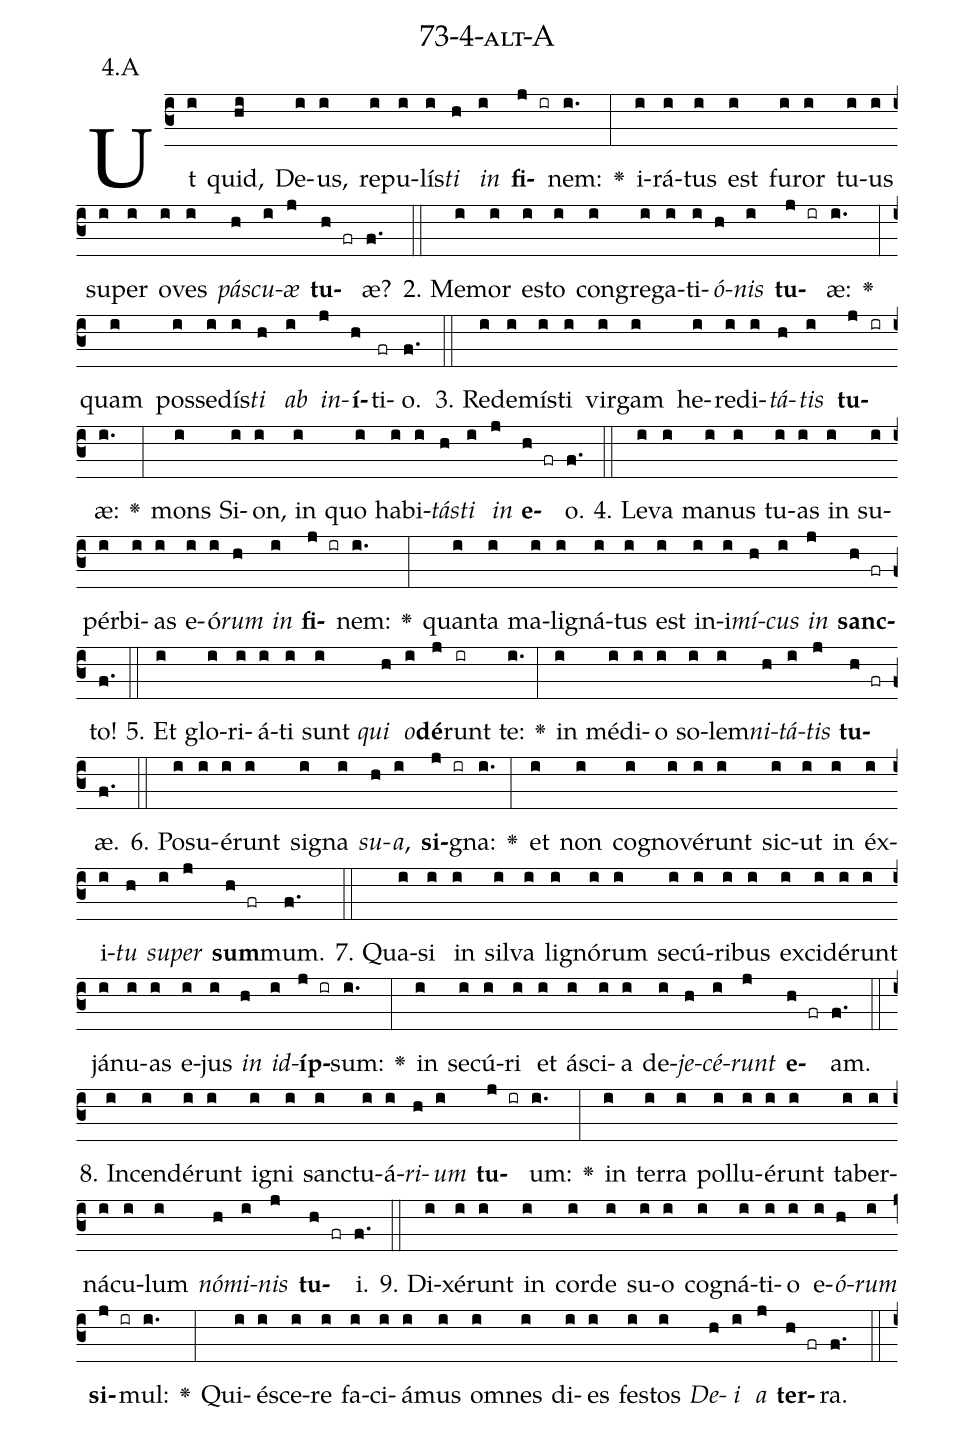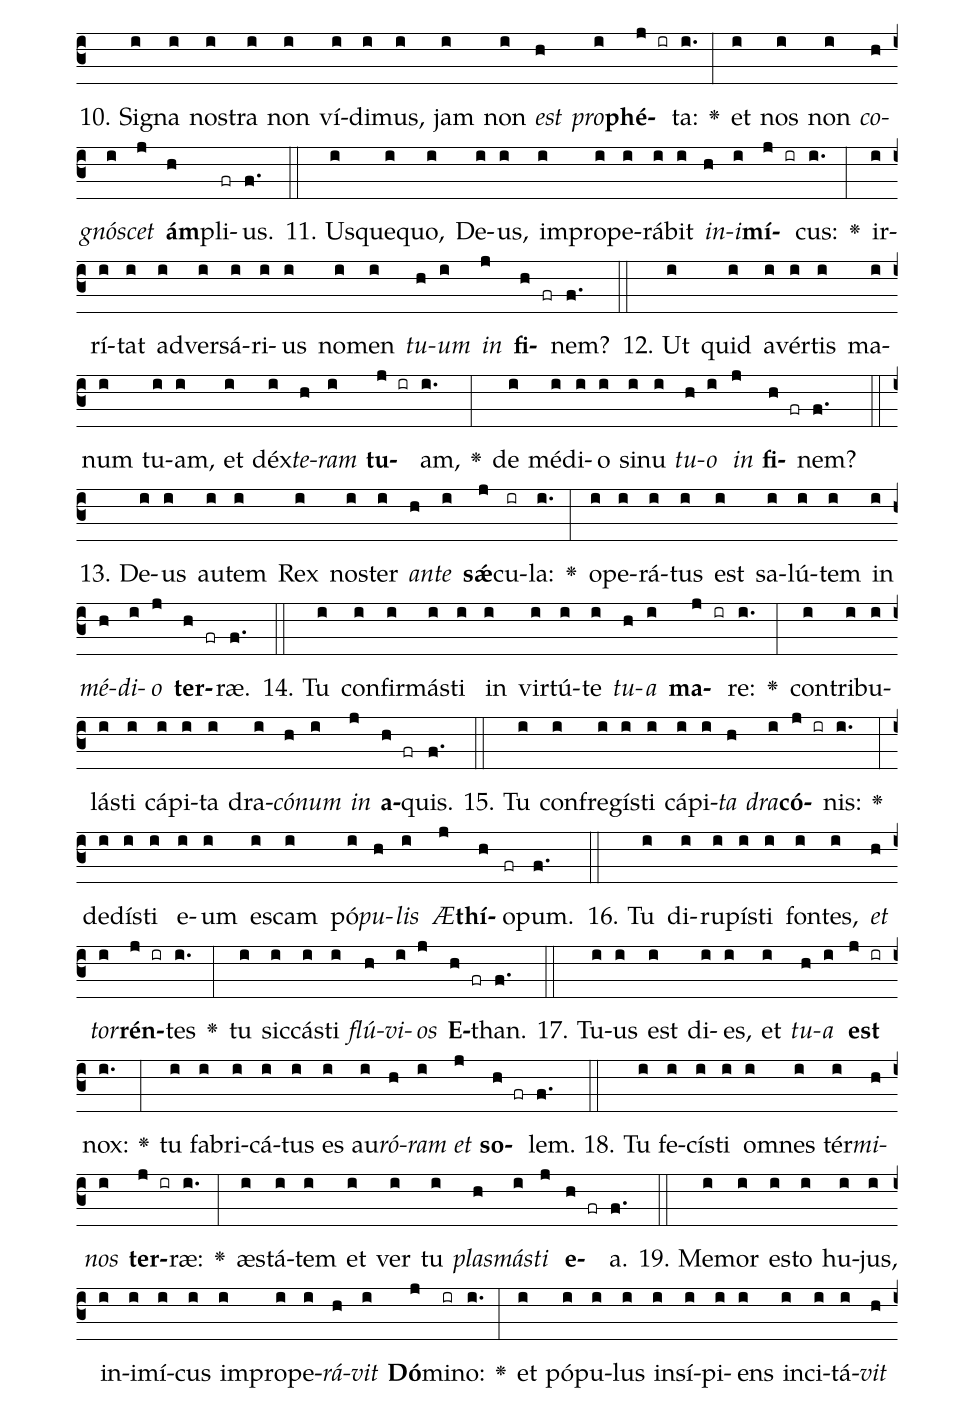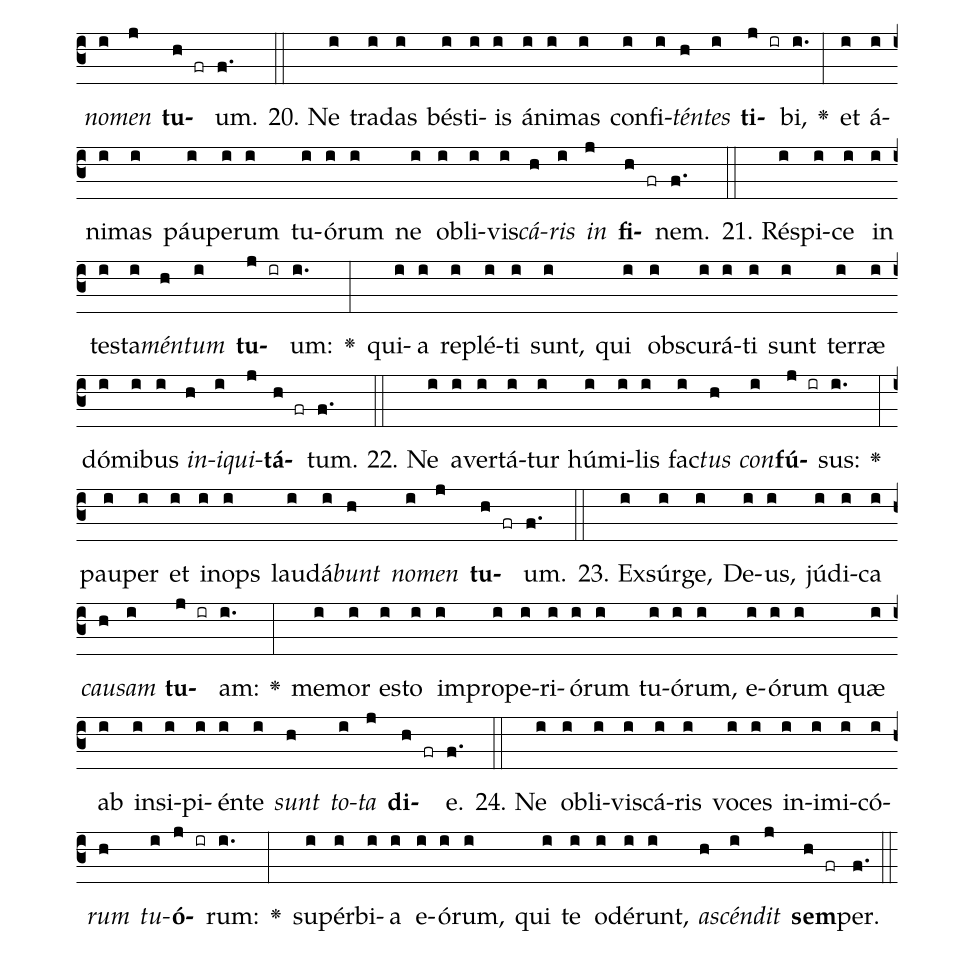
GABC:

name: 73-4-alt-A;
annotation: 4.A;
%%
(c3)Ut(i) quid,(hi) De(i)us,(i) re(i)pu(i)lís(i)<i>ti</i>(h) <i>in</i>(i) <b>fi</b>(j ir)nem:(i.) <v>\greheightstar</v>(:) i(i)rá(i)tus(i) est(i) fu(i)ror(i) tu(i)us(i) su(i)per(i) o(i)ves(i) <i>pás</i>(h)<i>cu</i>(i)<i>æ</i>(j) <b>tu</b>(h fr)æ?(f.) (::)
2. Me(i)mor(i) es(i)to(i) con(i)gre(i)ga(i)ti(i)<i>ó</i>(h)<i>nis</i>(i) <b>tu</b>(j ir)æ:(i.) <v>\greheightstar</v>(:) quam(i) pos(i)se(i)dís(i)<i>ti</i>(h) <i>ab</i>(i) <i>in</i>(j)<b>í</b>(h)ti(fr)o.(f.) (::)
3. Red(i)e(i)mís(i)ti(i) vir(i)gam(i) he(i)re(i)di(i)<i>tá</i>(h)<i>tis</i>(i) <b>tu</b>(j ir)æ:(i.) <v>\greheightstar</v>(:) mons(i) Si(i)on,(i) in(i) quo(i) ha(i)bi(i)<i>tás</i>(h)<i>ti</i>(i) <i>in</i>(j) <b>e</b>(h fr)o.(f.) (::)
4. Le(i)va(i) ma(i)nus(i) tu(i)as(i) in(i) su(i)pér(i)bi(i)as(i) e(i)ó(i)<i>rum</i>(h) <i>in</i>(i) <b>fi</b>(j ir)nem:(i.) <v>\greheightstar</v>(:) quan(i)ta(i) ma(i)li(i)gná(i)tus(i) est(i) in(i)i(i)<i>mí</i>(h)<i>cus</i>(i) <i>in</i>(j) <b>sanc</b>(h fr)to!(f.) (::)
5. Et(i) glo(i)ri(i)á(i)ti(i) sunt(i) <i>qui</i>(h) <i>o</i>(i)<b>dé</b>(j)runt(ir) te:(i.) <v>\greheightstar</v>(:) in(i) mé(i)di(i)o(i) so(i)lem(i)<i>ni</i>(h)<i>tá</i>(i)<i>tis</i>(j) <b>tu</b>(h fr)æ.(f.) (::)
6. Po(i)su(i)é(i)runt(i) si(i)gna(i) <i>su</i>(h)<i>a</i>,(i) <b>si</b>(j ir)gna:(i.) <v>\greheightstar</v>(:) et(i) non(i) co(i)gno(i)vé(i)runt(i) sic(i)ut(i) in(i) éx(i)i(i)<i>tu</i>(h) <i>su</i>(i)<i>per</i>(j) <b>sum</b>(h fr)mum.(f.) (::)
7. Qua(i)si(i) in(i) sil(i)va(i) li(i)gnó(i)rum(i) se(i)cú(i)ri(i)bus(i) ex(i)ci(i)dé(i)runt(i) já(i)nu(i)as(i) e(i)jus(i) <i>in</i>(h) <i>id</i>(i)<b>íp</b>(j ir)sum:(i.) <v>\greheightstar</v>(:) in(i) se(i)cú(i)ri(i) et(i) á(i)sci(i)a(i) de(i)<i>je</i>(h)<i>cé</i>(i)<i>runt</i>(j) <b>e</b>(h fr)am.(f.) (::)
8. In(i)cen(i)dé(i)runt(i) i(i)gni(i) sanc(i)tu(i)á(i)<i>ri</i>(h)<i>um</i>(i) <b>tu</b>(j ir)um:(i.) <v>\greheightstar</v>(:) in(i) ter(i)ra(i) pol(i)lu(i)é(i)runt(i) ta(i)ber(i)ná(i)cu(i)lum(i) <i>nó</i>(h)<i>mi</i>(i)<i>nis</i>(j) <b>tu</b>(h fr)i.(f.) (::)
9. Di(i)xé(i)runt(i) in(i) cor(i)de(i) su(i)o(i) co(i)gná(i)ti(i)o(i) e(i)<i>ó</i>(h)<i>rum</i>(i) <b>si</b>(j ir)mul:(i.) <v>\greheightstar</v>(:) Qui(i)é(i)sce(i)re(i) fa(i)ci(i)á(i)mus(i) om(i)nes(i) di(i)es(i) fes(i)tos(i) <i>De</i>(h)<i>i</i>(i) <i>a</i>(j) <b>ter</b>(h fr)ra.(f.) (::)
10. Si(i)gna(i) nos(i)tra(i) non(i) ví(i)di(i)mus,(i) jam(i) non(i) <i>est</i>(h) <i>pro</i>(i)<b>phé</b>(j ir)ta:(i.) <v>\greheightstar</v>(:) et(i) nos(i) non(i) <i>co</i>(h)<i>gnó</i>(i)<i>scet</i>(j) <b>ám</b>(h)pli(fr)us.(f.) (::)
11. Us(i)que(i)quo,(i) De(i)us,(i) im(i)pro(i)pe(i)rá(i)bit(i) <i>in</i>(h)<i>i</i>(i)<b>mí</b>(j ir)cus:(i.) <v>\greheightstar</v>(:) ir(i)rí(i)tat(i) ad(i)ver(i)sá(i)ri(i)us(i) no(i)men(i) <i>tu</i>(h)<i>um</i>(i) <i>in</i>(j) <b>fi</b>(h fr)nem?(f.) (::)
12. Ut(i) quid(i) a(i)vér(i)tis(i) ma(i)num(i) tu(i)am,(i) et(i) déx(i)<i>te</i>(h)<i>ram</i>(i) <b>tu</b>(j ir)am,(i.) <v>\greheightstar</v>(:) de(i) mé(i)di(i)o(i) si(i)nu(i) <i>tu</i>(h)<i>o</i>(i) <i>in</i>(j) <b>fi</b>(h fr)nem?(f.) (::)
13. De(i)us(i) au(i)tem(i) Rex(i) nos(i)ter(i) <i>an</i>(h)<i>te</i>(i) <b>sǽ</b>(j)cu(ir)la:(i.) <v>\greheightstar</v>(:) o(i)pe(i)rá(i)tus(i) est(i) sa(i)lú(i)tem(i) in(i) <i>mé</i>(h)<i>di</i>(i)<i>o</i>(j) <b>ter</b>(h fr)ræ.(f.) (::)
14. Tu(i) con(i)fir(i)más(i)ti(i) in(i) vir(i)tú(i)te(i) <i>tu</i>(h)<i>a</i>(i) <b>ma</b>(j ir)re:(i.) <v>\greheightstar</v>(:) con(i)tri(i)bu(i)lás(i)ti(i) cá(i)pi(i)ta(i) dra(i)<i>có</i>(h)<i>num</i>(i) <i>in</i>(j) <b>a</b>(h fr)quis.(f.) (::)
15. Tu(i) con(i)fre(i)gís(i)ti(i) cá(i)pi(i)<i>ta</i>(h) <i>dra</i>(i)<b>có</b>(j ir)nis:(i.) <v>\greheightstar</v>(:) de(i)dís(i)ti(i) e(i)um(i) es(i)cam(i) pó(i)<i>pu</i>(h)<i>lis</i>(i) <i>Æ</i>(j)<b>thí</b>(h)o(fr)pum.(f.) (::)
16. Tu(i) di(i)ru(i)pís(i)ti(i) fon(i)tes,(i) <i>et</i>(h) <i>tor</i>(i)<b>rén</b>(j ir)tes(i.) <v>\greheightstar</v>(:) tu(i) sic(i)cás(i)ti(i) <i>flú</i>(h)<i>vi</i>(i)<i>os</i>(j) <b>E</b>(h fr)than.(f.) (::)
17. Tu(i)us(i) est(i) di(i)es,(i) et(i) <i>tu</i>(h)<i>a</i>(i) <b>est</b>(j ir) nox:(i.) <v>\greheightstar</v>(:) tu(i) fa(i)bri(i)cá(i)tus(i) es(i) au(i)<i>ró</i>(h)<i>ram</i>(i) <i>et</i>(j) <b>so</b>(h fr)lem.(f.) (::)
18. Tu(i) fe(i)cís(i)ti(i) om(i)nes(i) tér(i)<i>mi</i>(h)<i>nos</i>(i) <b>ter</b>(j ir)ræ:(i.) <v>\greheightstar</v>(:) æs(i)tá(i)tem(i) et(i) ver(i) tu(i) <i>plas</i>(h)<i>más</i>(i)<i>ti</i>(j) <b>e</b>(h fr)a.(f.) (::)
19. Me(i)mor(i) es(i)to(i) hu(i)jus,(i) in(i)i(i)mí(i)cus(i) im(i)pro(i)pe(i)<i>rá</i>(h)<i>vit</i>(i) <b>Dó</b>(j)mi(ir)no:(i.) <v>\greheightstar</v>(:) et(i) pó(i)pu(i)lus(i) in(i)sí(i)pi(i)ens(i) in(i)ci(i)tá(i)<i>vit</i>(h) <i>no</i>(i)<i>men</i>(j) <b>tu</b>(h fr)um.(f.) (::)
20. Ne(i) tra(i)das(i) bés(i)ti(i)is(i) á(i)ni(i)mas(i) con(i)fi(i)<i>tén</i>(h)<i>tes</i>(i) <b>ti</b>(j ir)bi,(i.) <v>\greheightstar</v>(:) et(i) á(i)ni(i)mas(i) páu(i)pe(i)rum(i) tu(i)ó(i)rum(i) ne(i) ob(i)li(i)vis(i)<i>cá</i>(h)<i>ris</i>(i) <i>in</i>(j) <b>fi</b>(h fr)nem.(f.) (::)
21. Ré(i)spi(i)ce(i) in(i) tes(i)ta(i)<i>mén</i>(h)<i>tum</i>(i) <b>tu</b>(j ir)um:(i.) <v>\greheightstar</v>(:) qui(i)a(i) re(i)plé(i)ti(i) sunt,(i) qui(i) obs(i)cu(i)rá(i)ti(i) sunt(i) ter(i)ræ(i) dó(i)mi(i)bus(i) <i>in</i>(h)<i>i</i>(i)<i>qui</i>(j)<b>tá</b>(h fr)tum.(f.) (::)
22. Ne(i) a(i)ver(i)tá(i)tur(i) hú(i)mi(i)lis(i) fac(i)<i>tus</i>(h) <i>con</i>(i)<b>fú</b>(j ir)sus:(i.) <v>\greheightstar</v>(:) pau(i)per(i) et(i) in(i)ops(i) lau(i)dá(i)<i>bunt</i>(h) <i>no</i>(i)<i>men</i>(j) <b>tu</b>(h fr)um.(f.) (::)
23. Ex(i)súr(i)ge,(i) De(i)us,(i) jú(i)di(i)ca(i) <i>cau</i>(h)<i>sam</i>(i) <b>tu</b>(j ir)am:(i.) <v>\greheightstar</v>(:) me(i)mor(i) es(i)to(i) im(i)pro(i)pe(i)ri(i)ó(i)rum(i) tu(i)ó(i)rum,(i) e(i)ó(i)rum(i) quæ(i) ab(i) in(i)si(i)pi(i)én(i)te(i) <i>sunt</i>(h) <i>to</i>(i)<i>ta</i>(j) <b>di</b>(h fr)e.(f.) (::)
24. Ne(i) ob(i)li(i)vis(i)cá(i)ris(i) vo(i)ces(i) in(i)i(i)mi(i)có(i)<i>rum</i>(h) <i>tu</i>(i)<b>ó</b>(j ir)rum:(i.) <v>\greheightstar</v>(:) su(i)pér(i)bi(i)a(i) e(i)ó(i)rum,(i) qui(i) te(i) o(i)dé(i)runt,(i) <i>a</i>(h)<i>scén</i>(i)<i>dit</i>(j) <b>sem</b>(h fr)per.(f.) (::)
